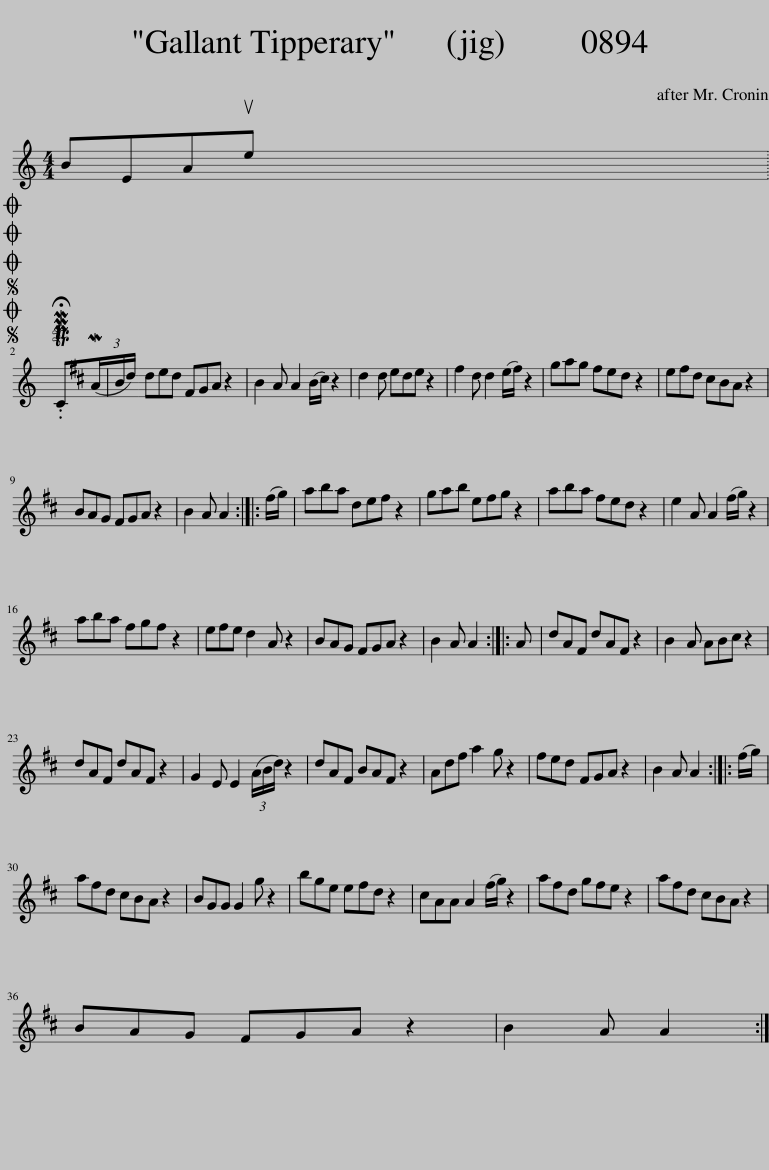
X:1
L:1/8
M:4/4
I:linebreak $
K:C
V:1 treble
V:1
 BEAue x2002 |$SOSOOO .!fermata!PMTC(3(MA/B/d/) | ded ^FGA z2 | B2 A A2 (B/^c/) z2 | d2 d ede z2 | %5
 ^f2 d d2 (e/f/) z2 | gag ^fed z2 | e^fd ^cBA z2 |$ BAG ^FGA z2 | B2 A A2 :: %10
 (^f/g/) | aba de^f z2 | gab e^fg z2 | aba ^fed z2 | e2 A A2 (^f/g/) z2 |$ %15
 aba ^fgf z2 | e^fe d2 A z2 | BAG ^FGA z2 | B2 A A2 :: A | %20
 dA^F dAF z2 | B2 A AB^c z2 |$ dA^F dAF z2 | G2 E E2 (3(A/B/d/) z2 | dA^F BAF z2 | %25
 Ad^f a2 g z2 | ^fed ^FGA z2 | B2 A A2 :: (^f/g/) |$ a^fd ^cBA z2 | %30
 BGG G2 g z2 | bge e^fd z2 | ^cAA A2 (^f/g/) z2 | a^fd gfe z2 | a^fd ^cBA z2 |$ %35
 BAG ^FGA z2 | B2 A A2 :| %37
